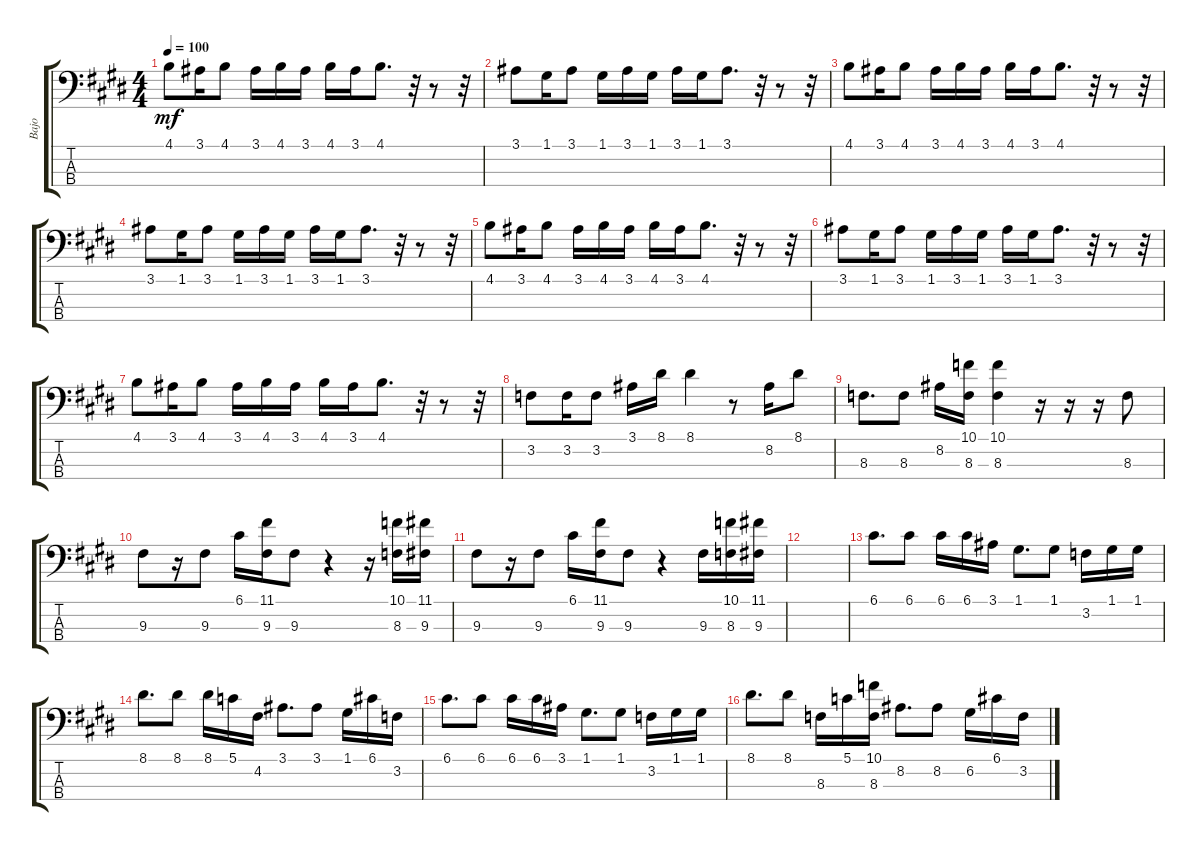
\track ("Bajo" "Bajo") {instrument electricbasspick}
\staff {score tabs}
\tuning (G2 D2 A1 E1) {hide}
\ts (4 4)
\tempo 100
\clef f4
\ks e
4.1.8{dy mf} 3.1.16 4.1.8 3.1.16 4.1.16 3.1.16 4.1.16 3.1.16 4.1.8{d} r.32 r.8 r.32 |
3.1.8 1.1.16 3.1.8 1.1.16 3.1.16 1.1.16 3.1.16 1.1.16 3.1.8{d} r.32 r.8 r.32 |
4.1.8 3.1.16 4.1.8 3.1.16 4.1.16 3.1.16 4.1.16 3.1.16 4.1.8{d} r.32 r.8 r.32 |
3.1.8 1.1.16 3.1.8 1.1.16 3.1.16 1.1.16 3.1.16 1.1.16 3.1.8{d} r.32 r.8 r.32 |
4.1.8 3.1.16 4.1.8 3.1.16 4.1.16 3.1.16 4.1.16 3.1.16 4.1.8{d} r.32 r.8 r.32 |
3.1.8 1.1.16 3.1.8 1.1.16 3.1.16 1.1.16 3.1.16 1.1.16 3.1.8{d} r.32 r.8 r.32 |
4.1.8 3.1.16 4.1.8 3.1.16 4.1.16 3.1.16 4.1.16 3.1.16 4.1.8{d} r.32 r.8 r.32 |
3.2.8 3.2.16 3.2.8 3.1.16 8.1.16 8.1.4 r.8 8.2.16 8.1.8 |
8.3.8{d} 8.3.8 8.2.16 (10.1 8.3).16 (10.1 8.3).4 r.16 r.16 r.16 8.3.8 |
9.3.8 r.16 9.3.8 6.1.16 (11.1 9.3).16 9.3.8 r.4 r.16 (10.1 8.3).16 (11.1 9.3).16 |
9.3.8 r.16 9.3.8 6.1.16 (11.1 9.3).16 9.3.8 r.4 9.3.16 (10.1 8.3).16 (11.1 9.3).16 |
|
6.1.8{d} 6.1.8 6.1.16 6.1.16 3.1.16 1.1.8{d} 1.1.8 3.2.16 1.1.16 1.1.16 |
8.1.8{d} 8.1.8 8.1.16 5.1.16 4.2.16 3.1.8{d} 3.1.8 1.1.16 6.1.16 3.2.16 |
6.1.8{d} 6.1.8 6.1.16 6.1.16 3.1.16 1.1.8{d} 1.1.8 3.2.16 1.1.16 1.1.16 |
8.1.8{d} 8.1.8 8.3.16 5.1.16 (10.1 8.3).16 8.2.8{d} 8.2.8 6.2.16 6.1.16 3.2.16
